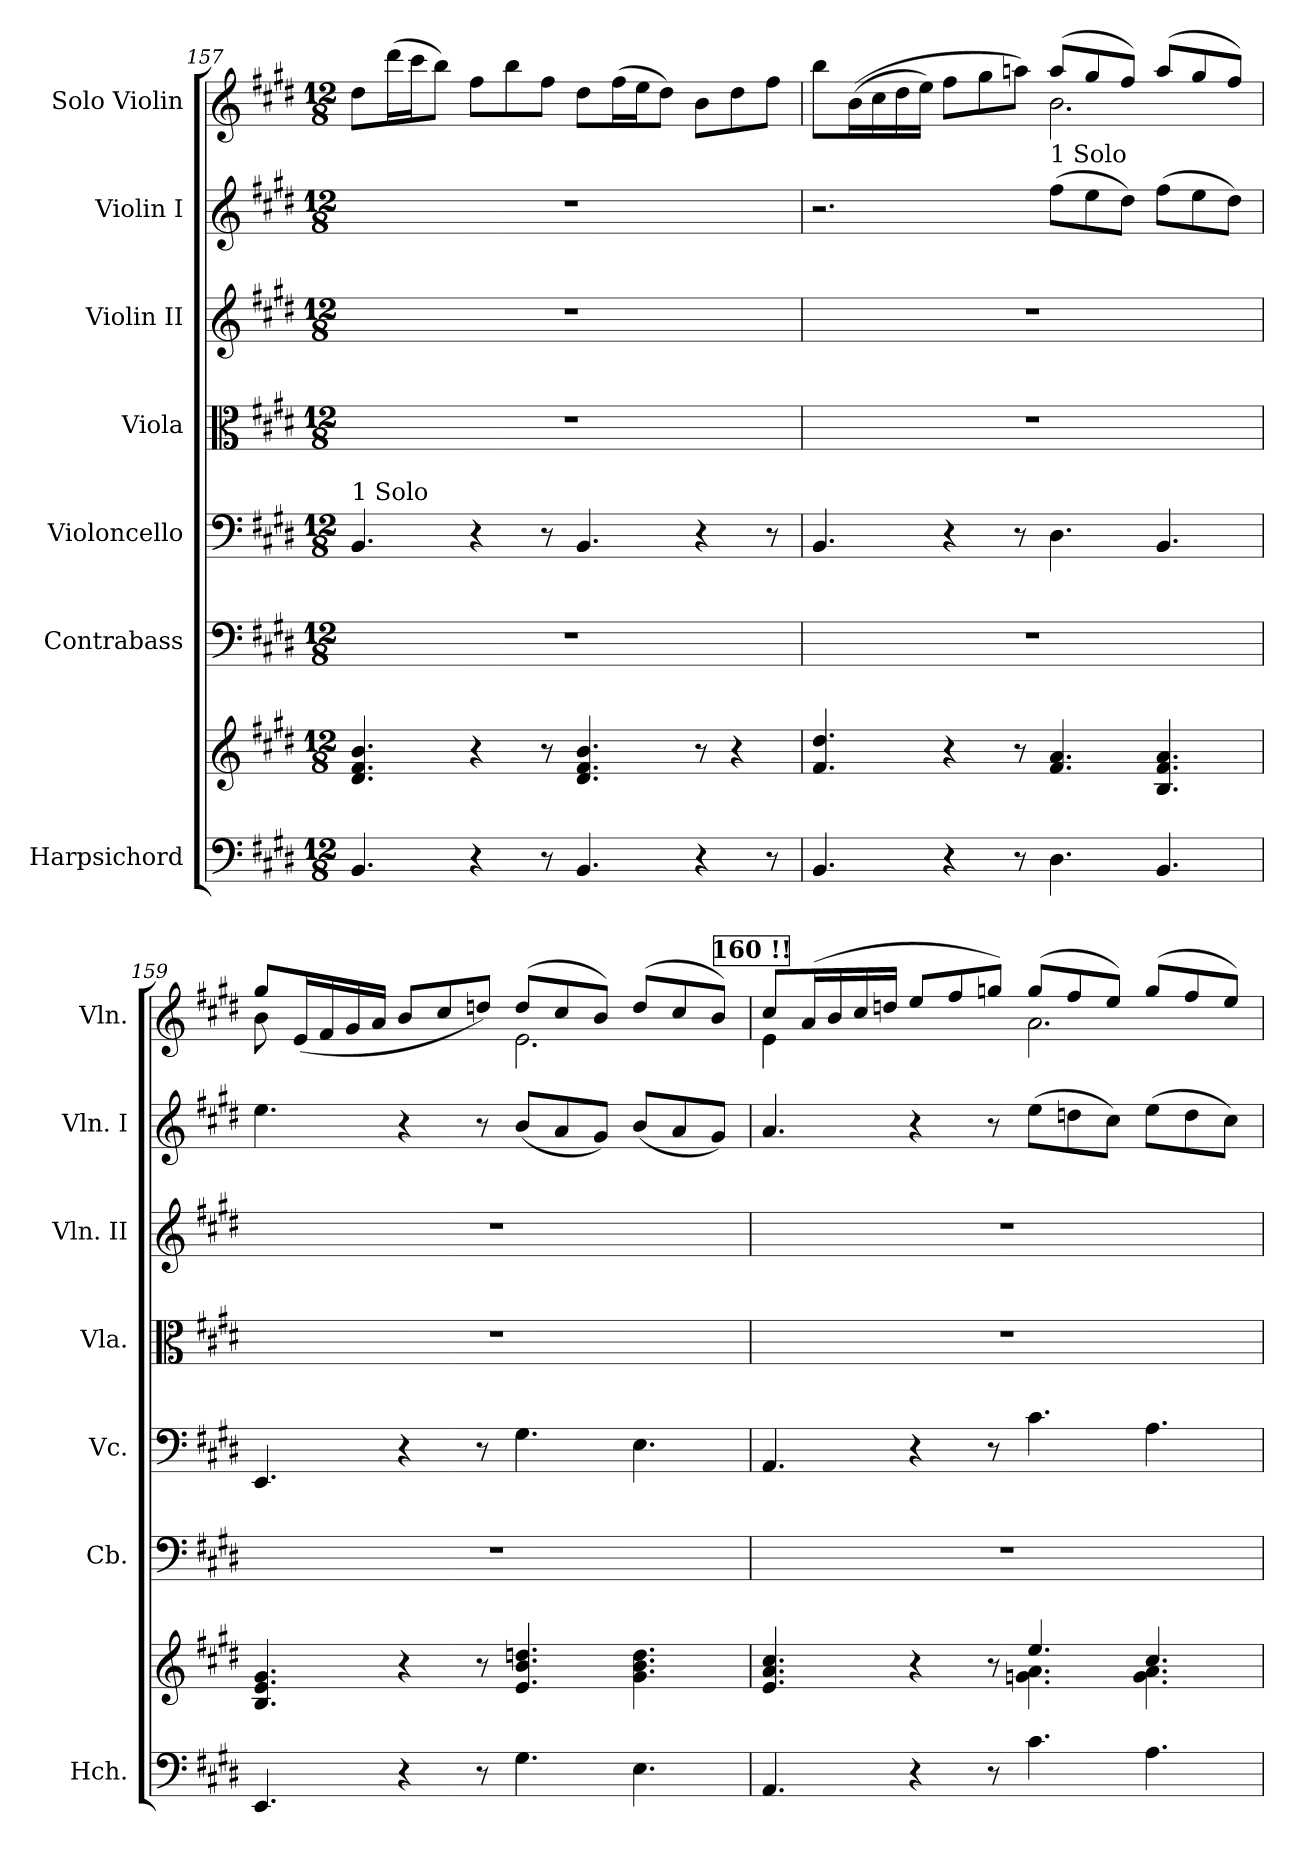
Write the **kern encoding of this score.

**kern	**kern	**kern	**kern	**kern	**kern	**kern	**kern
*part7	*part7	*part6	*part5	*part4	*part3	*part2	*part1
*staff8	*staff7	*staff6	*staff5	*staff4	*staff3	*staff2	*staff1
*I"Harpsichord	*	*I"Contrabass	*I"Violoncello	*I"Viola	*I"Violin II	*I"Violin I	*I"Solo Violin
*I'Hch.	*	*I'Cb.	*I'Vc.	*I'Vla.	*I'Vln. II	*I'Vln. I	*I'Vln.
!!LO:PB:g=z
*clefF4	*clefG2	*clefF4	*clefF4	*clefC3	*clefG2	*clefG2	*clefG2
*	*	*ITrd7c12	*	*	*	*	*
*k[f#c#g#d#]	*k[f#c#g#d#]	*k[f#c#g#d#]	*k[f#c#g#d#]	*k[f#c#g#d#]	*k[f#c#g#d#]	*k[f#c#g#d#]	*k[f#c#g#d#]
*M12/8	*M12/8	*M12/8	*M12/8	*M12/8	*M12/8	*M12/8	*M12/8
=157	=157	=157	=157	=157	=157	=157	=157
!	!	!	!LO:TX:a:t=1 Solo	!	!	!	!
4.BB/	4.d#/ 4.f#/ 4.b/	1.r	4.BB/	1.r	1.r	1.r	8dd#\L
.	.	.	.	.	.	.	(>16ddd#\L
.	.	.	.	.	.	.	16ccc#\J
.	.	.	.	.	.	.	8bb\J)
4r	4r	.	4r	.	.	.	8ff#\L
.	.	.	.	.	.	.	8bb\
8r	8r	.	8r	.	.	.	8ff#\J
4.BB/	4.d#/ 4.f#/ 4.b/	.	4.BB/	.	.	.	8dd#\L
.	.	.	.	.	.	.	(>16ff#\L
.	.	.	.	.	.	.	16ee\J
.	.	.	.	.	.	.	8dd#\J)
4r	8r	.	4r	.	.	.	8b\L
.	4r	.	.	.	.	.	8dd#\
8r	.	.	8r	.	.	.	8ff#\J
=158	=158	=158	=158	=158	=158	=158	=158
*	*	*	*	*	*	*	*^
4.BB/	4.f#/ 4.dd#/	1.r	4.BB/	1.r	1.r	2.r	8bb\L	2.ryy
.	.	.	.	.	.	.	(>(<16b\L	.
.	.	.	.	.	.	.	16cc#\	.
.	.	.	.	.	.	.	16dd#\	.
.	.	.	.	.	.	.	16ee\JJ)	.
4r	4r	.	4r	.	.	.	8ff#\L	.
.	.	.	.	.	.	.	8gg#\	.
8r	8r	.	8r	.	.	.	8aan\J)	.
!	!	!	!	!	!	!LO:TX:a:t=1 Solo	!	!
4.D#\	4.f#/ 4.a/	.	4.D#\	.	.	(>8ff#\L	(>8aa/L	2.b\
.	.	.	.	.	.	8ee\	8gg#/	.
.	.	.	.	.	.	8dd#\J)	8ff#/J)	.
4.BB/	4.B/ 4.f#/ 4.a/	.	4.BB/	.	.	(>8ff#\L	(>8aa/L	.
.	.	.	.	.	.	8ee\	8gg#/	.
.	.	.	.	.	.	8dd#\J)	8ff#/J)	.
!!LO:PB:g=z	!!
=159	=159	=159	=159	=159	=159	=159	=159	=159
4.EE/	4.B/ 4.e/ 4.g#/	1.r	4.EE/	1.r	1.r	4.ee\	8gg#/L	8b\
.	.	.	.	.	.	.	(>16e/L	8ryy
.	.	.	.	.	.	.	16f#/	.
*	*	*	*	*	*	*	*v	*v
.	.	.	.	.	.	.	16g#/
.	.	.	.	.	.	.	16a/JJ
4r	4r	.	4r	.	.	4r	8b/L
.	.	.	.	.	.	.	8cc#/
8r	8r	.	8r	.	.	8r	8ddn/J)
*	*	*	*	*	*	*	*^
4.G#\	4.e/ 4.b/ 4.ddn/	.	4.G#\	.	.	(<8b/L	(>8dd/L	2.e\
.	.	.	.	.	.	8a/	8cc#/	.
.	.	.	.	.	.	8g#/J)	8b/J)	.
4.E\	4.g#\ 4.b\ 4.dd\	.	4.E\	.	.	(<8b/L	(>8dd/L	.
.	.	.	.	.	.	8a/	8cc#/	.
.	.	.	.	.	.	8g#/J)	8b/J)	.
!!LO:REH:place=s1:a:B:fs=14:t=160	!!
=160	=160	=160	=160	=160	=160	=160	=160	=160
*	*^	*	*	*	*	*	*	*
4.AA/	4.e/ 4.a/ 4.cc#/	2.ryy	1.r	4.AA/	1.r	1.r	4.a/	8cc#/L	4e\
.	.	.	.	.	.	.	.	(>16a/L	.
.	.	.	.	.	.	.	.	16b/	.
.	.	.	.	.	.	.	.	16cc#/	2ryy
.	.	.	.	.	.	.	.	16ddn/JJ	.
4r	4r	.	.	4r	.	.	4r	8ee/L	.
.	.	.	.	.	.	.	.	8ff#/	.
8r	8r	.	.	8r	.	.	8r	8ggn/J)	.
4.c#\	4.gn\ 4.a\	4.ee/	.	4.c#\	.	.	(>8ee\L	(>8gg/L	2.a\
.	.	.	.	.	.	.	8ddn\	8ff#/	.
.	.	.	.	.	.	.	8cc#\J)	8ee/J)	.
4.A\	4.g\ 4.a\	4.cc#/	.	4.A\	.	.	(>8ee\L	(>8gg/L	.
.	.	.	.	.	.	.	8dd\	8ff#/	.
.	.	.	.	.	.	.	8cc#\J)	8ee/J)	.
*	*v	*v	*	*	*	*	*	*v	*v
=	=	=	=	=	=	=	=
*-	*-	*-	*-	*-	*-	*-	*-
